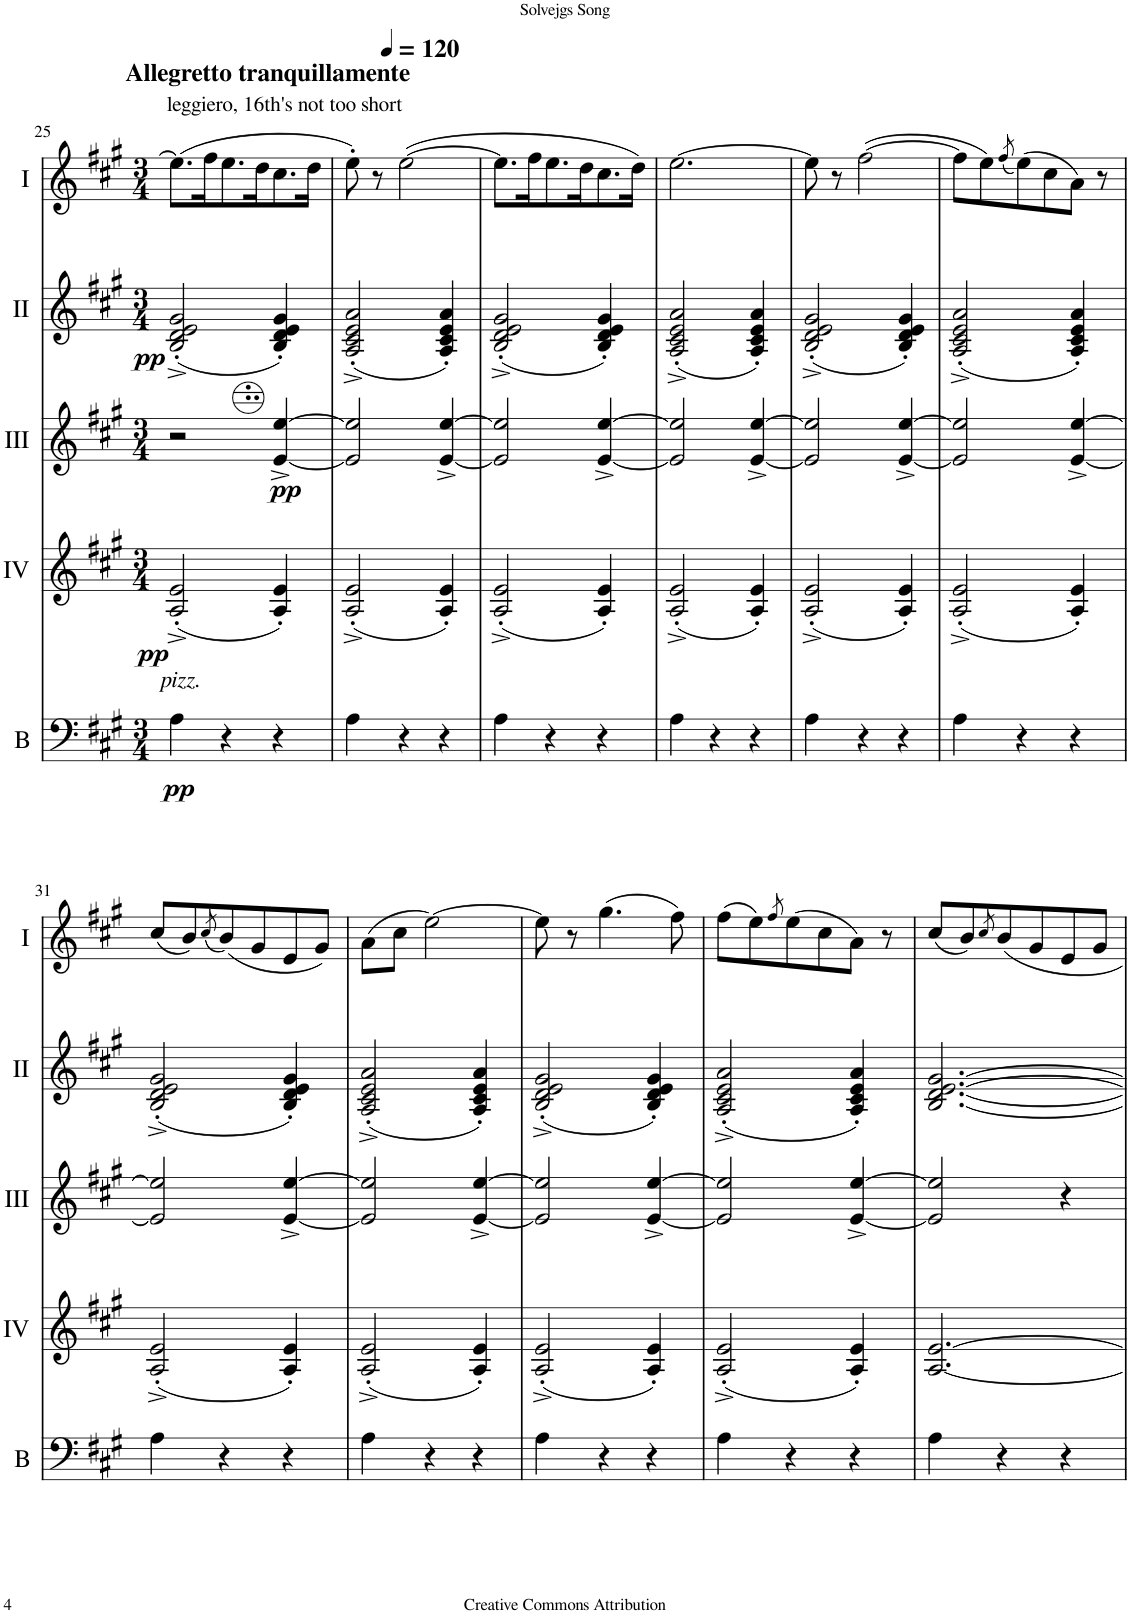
**kern	**dynam	**kern	**dynam	**kern	**dynam	**kern	**dynam	**kern
*part5	*part5	*part4	*part4	*part3	*part3	*part2	*part2	*part1
*staff5	*staff5	*staff4	*staff4	*staff3	*staff3	*staff2	*staff2	*staff1
*I"Bass	*	*I"Acc. 4	*	*I"Acc. 3	*	*I"Acc. 2	*	*I"Acc. 1
*I'B	*	*	*	*	*	*	*	*
!!LO:PB:g=z
*clefF4	*	*clefG2	*	*clefG2	*	*clefG2	*	*clefG2
*Trd7c12	*	*Trd7c12	*	*Trd7c12	*	*	*	*
*k[f#c#g#]	*	*k[f#c#g#]	*	*k[f#c#g#]	*	*k[f#c#g#]	*	*k[f#c#g#]
*M3/4	*	*M3/4	*	*M3/4	*	*M3/4	*	*M3/4
*MM120	*	*MM120	*	*MM120	*	*MM120	*	*MM120
=25	=25	=25	=25	=25	=25	=25	=25	=25
!	!	!	!	!	!	!	!	!LO:TX:a:t=leggiero, 16th's not too short
!	!	!	!	!	!	!	!	!LO:TX:a:B:t=Allegretto tranquillamente
!LO:TX:a:i:t=pizz.	!	!	!	!	!	!	!	!
!	!LO:DY:b	!	!LO:DY:b	!	!	!	!LO:DY:b	!
4A\	pp	(2A/'^ 2e/'^	pp	2r	.	(2B/'^ 2d/'^ 2e/'^ 2g#/'^	pp	(8.ee\L]
.	.	.	.	.	.	.	.	16ff#\K
4r	.	.	.	.	.	.	.	8.ee\
.	.	.	.	.	.	.	.	16dd\K
!	!	!	!	!	!LO:DY:b	!	!	!
4r	.	4A/' 4e/')	.	[4ee/^ [4eee/^	pp	4B/' 4d/' 4e/' 4g#/')	.	8.cc#\
.	.	.	.	.	.	.	.	16dd\Jk
=26	=26	=26	=26	=26	=26	=26	=26	=26
4A\	.	(2A/'^ 2e/'^	.	2ee/] 2eee/]	.	(2A/'^ 2c#/'^ 2e/'^ 2a/'^	.	8ee'\)
.	.	.	.	.	.	.	.	8r
4r	.	.	.	.	.	.	.	([2ee\
4r	.	4A/' 4e/')	.	[4ee/^ [4eee/^	.	4A/' 4c#/' 4e/' 4a/')	.	.
=27	=27	=27	=27	=27	=27	=27	=27	=27
4A\	.	(2A/'^ 2e/'^	.	2ee/] 2eee/]	.	(2B/'^ 2d/'^ 2e/'^ 2g#/'^	.	8.ee\L]
.	.	.	.	.	.	.	.	16ff#\K
4r	.	.	.	.	.	.	.	8.ee\
.	.	.	.	.	.	.	.	16dd\K
4r	.	4A/' 4e/')	.	[4ee/^ [4eee/^	.	4B/' 4d/' 4e/' 4g#/')	.	8.cc#\
.	.	.	.	.	.	.	.	16dd\Jk)
=28	=28	=28	=28	=28	=28	=28	=28	=28
4A\	.	(2A/'^ 2e/'^	.	2ee/] 2eee/]	.	(2A/'^ 2c#/'^ 2e/'^ 2a/'^	.	[2.ee\
4r	.	.	.	.	.	.	.	.
4r	.	4A/' 4e/')	.	[4ee/^ [4eee/^	.	4A/' 4c#/' 4e/' 4a/')	.	.
=29	=29	=29	=29	=29	=29	=29	=29	=29
4A\	.	(2A/'^ 2e/'^	.	2ee/] 2eee/]	.	(2B/'^ 2d/'^ 2e/'^ 2g#/'^	.	8ee\]
.	.	.	.	.	.	.	.	8r
4r	.	.	.	.	.	.	.	([2ff#\
4r	.	4A/' 4e/')	.	[4ee/^ [4eee/^	.	4B/' 4d/' 4e/' 4g#/')	.	.
=30	=30	=30	=30	=30	=30	=30	=30	=30
4A\	.	(2A/'^ 2e/'^	.	2ee/] 2eee/]	.	(2A/'^ 2c#/'^ 2e/'^ 2a/'^	.	8ff#\L]
.	.	.	.	.	.	.	.	8ee\)
.	.	.	.	.	.	.	.	(8qff#/
4r	.	.	.	.	.	.	.	(8ee\)
.	.	.	.	.	.	.	.	8cc#\
4r	.	4A/' 4e/')	.	[4ee/^ [4eee/^	.	4A/' 4c#/' 4e/' 4a/')	.	8a\J)
.	.	.	.	.	.	.	.	8r
!!LO:LB:g=z
=31	=31	=31	=31	=31	=31	=31	=31	=31
4A\	.	(2A/'^ 2e/'^	.	2ee/] 2eee/]	.	(2B/'^ 2d/'^ 2e/'^ 2g#/'^	.	(8cc#/L
.	.	.	.	.	.	.	.	8b/)
.	.	.	.	.	.	.	.	(8qcc#/
4r	.	.	.	.	.	.	.	(8b/)
.	.	.	.	.	.	.	.	8g#/
4r	.	4A/' 4e/')	.	[4ee/^ [4eee/^	.	4B/' 4d/' 4e/' 4g#/')	.	8e/
.	.	.	.	.	.	.	.	8g#/J)
=32	=32	=32	=32	=32	=32	=32	=32	=32
4A\	.	(2A/'^ 2e/'^	.	2ee/] 2eee/]	.	(2A/'^ 2c#/'^ 2e/'^ 2a/'^	.	(8a\L
.	.	.	.	.	.	.	.	8cc#\J
4r	.	.	.	.	.	.	.	[2ee\)
4r	.	4A/' 4e/')	.	[4ee/^ [4eee/^	.	4A/' 4c#/' 4e/' 4a/')	.	.
=33	=33	=33	=33	=33	=33	=33	=33	=33
4A\	.	(2A/'^ 2e/'^	.	2ee/] 2eee/]	.	(2B/'^ 2d/'^ 2e/'^ 2g#/'^	.	8ee\]
.	.	.	.	.	.	.	.	8r
4r	.	.	.	.	.	.	.	(4.gg#\
4r	.	4A/' 4e/')	.	[4ee/^ [4eee/^	.	4B/' 4d/' 4e/' 4g#/')	.	.
.	.	.	.	.	.	.	.	8ff#\)
=34	=34	=34	=34	=34	=34	=34	=34	=34
4A\	.	(2A/'^ 2e/'^	.	2ee/] 2eee/]	.	(2A/'^ 2c#/'^ 2e/'^ 2a/'^	.	(8ff#\L
.	.	.	.	.	.	.	.	8ee\)
.	.	.	.	.	.	.	.	8qff#/
4r	.	.	.	.	.	.	.	(8ee\
.	.	.	.	.	.	.	.	8cc#\
4r	.	4A/' 4e/')	.	[4ee/^ [4eee/^	.	4A/' 4c#/' 4e/' 4a/')	.	8a\J)
.	.	.	.	.	.	.	.	8r
=35	=35	=35	=35	=35	=35	=35	=35	=35
4A\	.	[2.A/ [2.e/	.	2ee/] 2eee/]	.	[2.B/ [2.d/ [2.e/ [2.g#/	.	(8cc#/L
.	.	.	.	.	.	.	.	8b/)
.	.	.	.	.	.	.	.	8qcc#/
4r	.	.	.	.	.	.	.	8b/
.	.	.	.	.	.	.	.	8g#/
4r	.	.	.	4r	.	.	.	8e/
.	.	.	.	.	.	.	.	8g#/J
=	=	=	=	=	=	=	=	=
*-	*-	*-	*-	*-	*-	*-	*-	*-
